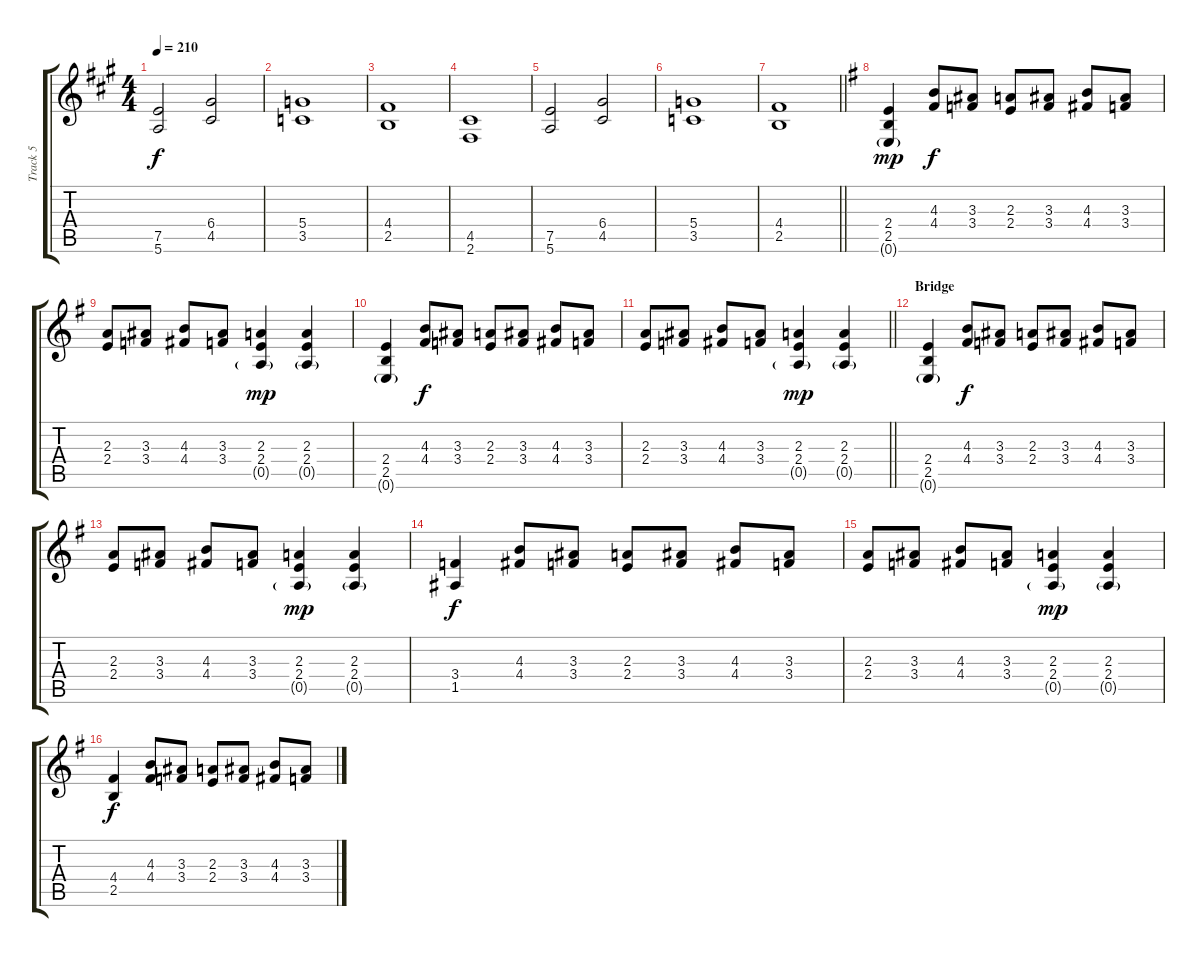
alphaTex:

\track ("Track 5" "Track 5") {instrument distortionguitar}
\staff {score tabs}
\tuning (E4 B3 G3 D3 A2 E2) {hide}
\ts (4 4)
\tempo 210
\clef g2
\ks a
(7.5 5.6).2{dy f} (6.4 4.5).2 |
(5.4 3.5).1 |
(4.4 2.5).1 |
(4.5 2.6).1 |
(7.5 5.6).2 (6.4 4.5).2 |
(5.4 3.5).1 |
\barLineRight lightlight
(4.4 2.5).1 |
\ks g
(2.4 2.5 0.6{g}).4{dy mp} (4.3 4.4).8{dy f} (3.3 3.4).8 (2.3 2.4).8 (3.3 3.4).8 (4.3 4.4).8 (3.3 3.4).8 |
(2.3 2.4).8 (3.3 3.4).8 (4.3 4.4).8 (3.3 3.4).8 (2.3 2.4 0.5{g}).4{dy mp} (2.3 2.4 0.5{g}).4 |
(2.4 2.5 0.6{g}).4 (4.3 4.4).8{dy f} (3.3 3.4).8 (2.3 2.4).8 (3.3 3.4).8 (4.3 4.4).8 (3.3 3.4).8 |
\barLineRight lightlight
(2.3 2.4).8 (3.3 3.4).8 (4.3 4.4).8 (3.3 3.4).8 (2.3 2.4 0.5{g}).4{dy mp} (2.3 2.4 0.5{g}).4 |
\section ("" "Bridge")
(2.4 2.5 0.6{g}).4 (4.3 4.4).8{dy f} (3.3 3.4).8 (2.3 2.4).8 (3.3 3.4).8 (4.3 4.4).8 (3.3 3.4).8 |
(2.3 2.4).8 (3.3 3.4).8 (4.3 4.4).8 (3.3 3.4).8 (2.3 2.4 0.5{g}).4{dy mp} (2.3 2.4 0.5{g}).4 |
(3.4 1.5).4{dy f} (4.3 4.4).8 (3.3 3.4).8 (2.3 2.4).8 (3.3 3.4).8 (4.3 4.4).8 (3.3 3.4).8 |
(2.3 2.4).8 (3.3 3.4).8 (4.3 4.4).8 (3.3 3.4).8 (2.3 2.4 0.5{g}).4{dy mp} (2.3 2.4 0.5{g}).4 |
(4.4 2.5).4{dy f} (4.3 4.4).8 (3.3 3.4).8 (2.3 2.4).8 (3.3 3.4).8 (4.3 4.4).8 (3.3 3.4).8
